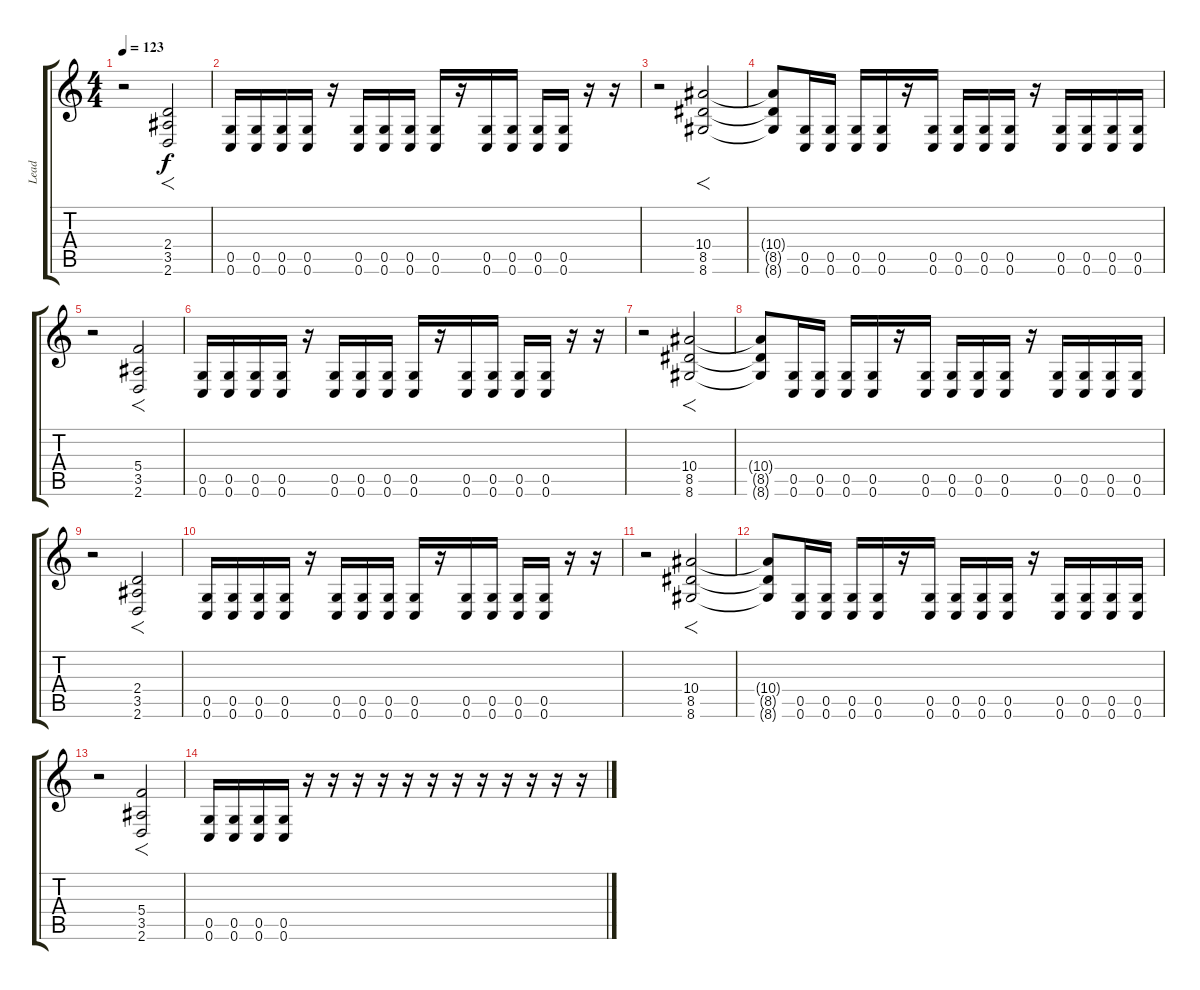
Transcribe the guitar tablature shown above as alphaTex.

\track ("Lead" "Lead") {instrument overdrivenguitar}
\staff {score tabs}
\tuning (D4 A3 F3 C3 G2 C2) {hide}
\ts (4 4)
\tempo 123
\clef g2
\ks c
r.2{dy f} (2.4 3.5 2.6).2{f} |
(0.5 0.6).16 (0.5 0.6).16 (0.5 0.6).16 (0.5 0.6).16 r.16 (0.5 0.6).16 (0.5 0.6).16 (0.5 0.6).16 (0.5 0.6).16 r.16 (0.5 0.6).16 (0.5 0.6).16 (0.5 0.6).16 (0.5 0.6).16 r.16 r.16 |
r.2 (10.4 8.5 8.6).2{f} |
(10.4{t} 8.5{t} 8.6{t}).8 (0.5 0.6).16 (0.5 0.6).16 (0.5 0.6).16 (0.5 0.6).16 r.16 (0.5 0.6).16 (0.5 0.6).16 (0.5 0.6).16 (0.5 0.6).16 r.16 (0.5 0.6).16 (0.5 0.6).16 (0.5 0.6).16 (0.5 0.6).16 |
r.2 (5.4 3.5 2.6).2{f} |
(0.5 0.6).16 (0.5 0.6).16 (0.5 0.6).16 (0.5 0.6).16 r.16 (0.5 0.6).16 (0.5 0.6).16 (0.5 0.6).16 (0.5 0.6).16 r.16 (0.5 0.6).16 (0.5 0.6).16 (0.5 0.6).16 (0.5 0.6).16 r.16 r.16 |
r.2 (10.4 8.5 8.6).2{f} |
(10.4{t} 8.5{t} 8.6{t}).8 (0.5 0.6).16 (0.5 0.6).16 (0.5 0.6).16 (0.5 0.6).16 r.16 (0.5 0.6).16 (0.5 0.6).16 (0.5 0.6).16 (0.5 0.6).16 r.16 (0.5 0.6).16 (0.5 0.6).16 (0.5 0.6).16 (0.5 0.6).16 |
r.2 (2.4 3.5 2.6).2{f} |
(0.5 0.6).16 (0.5 0.6).16 (0.5 0.6).16 (0.5 0.6).16 r.16 (0.5 0.6).16 (0.5 0.6).16 (0.5 0.6).16 (0.5 0.6).16 r.16 (0.5 0.6).16 (0.5 0.6).16 (0.5 0.6).16 (0.5 0.6).16 r.16 r.16 |
r.2 (10.4 8.5 8.6).2{f} |
(10.4{t} 8.5{t} 8.6{t}).8 (0.5 0.6).16 (0.5 0.6).16 (0.5 0.6).16 (0.5 0.6).16 r.16 (0.5 0.6).16 (0.5 0.6).16 (0.5 0.6).16 (0.5 0.6).16 r.16 (0.5 0.6).16 (0.5 0.6).16 (0.5 0.6).16 (0.5 0.6).16 |
r.2 (5.4 3.5 2.6).2{f} |
(0.5 0.6).16 (0.5 0.6).16 (0.5 0.6).16 (0.5 0.6).16 r.16 r.16 r.16 r.16 r.16 r.16 r.16 r.16 r.16 r.16 r.16 r.16
